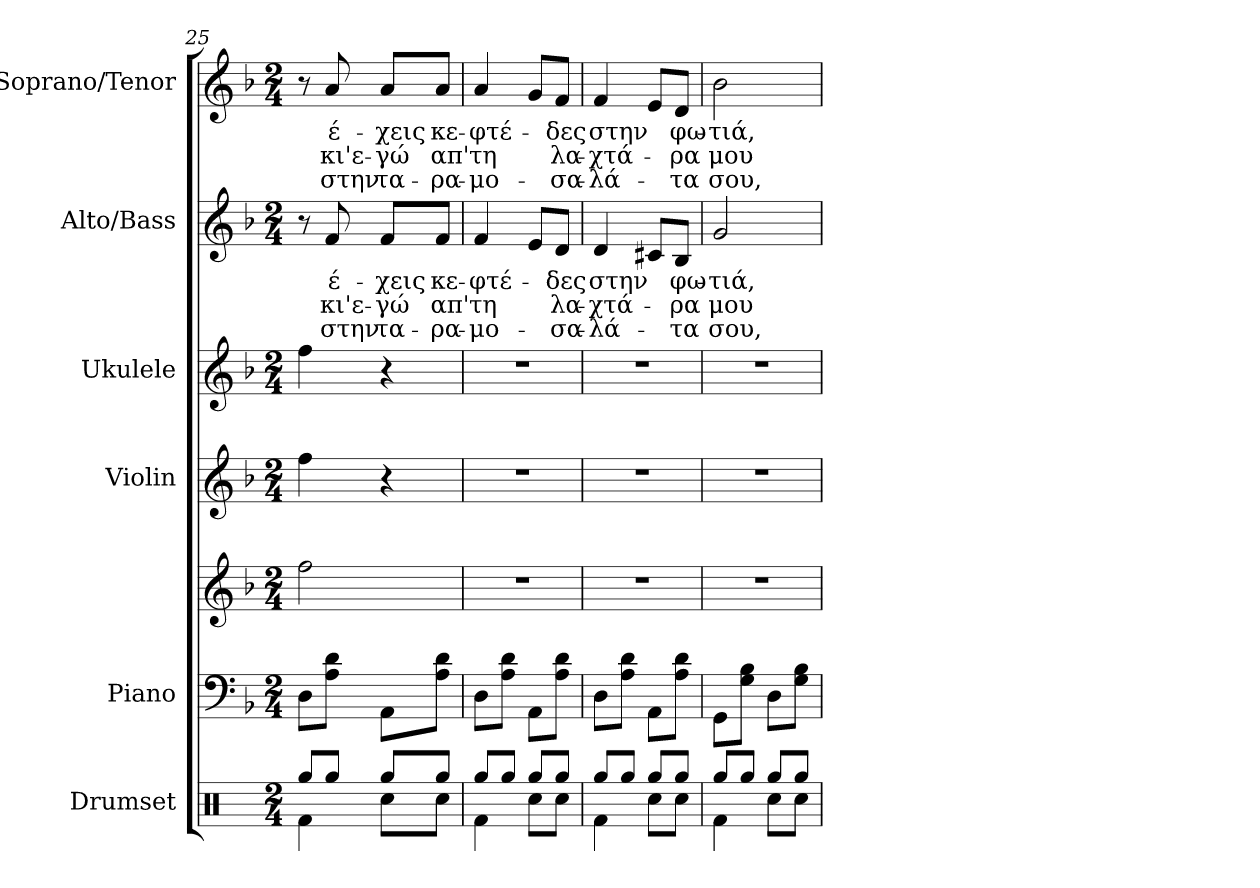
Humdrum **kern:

**kern	**kern	**kern	**kern	**kern	**kern	**text	**text	**text	**kern	**text	**text	**text
*part6	*part5	*part5	*part4	*part3	*part2	*part2	*part2	*part2	*part1	*part1	*part1	*part1
*staff7	*staff6	*staff5	*staff4	*staff3	*staff2	*staff2	*staff2	*staff2	*staff1	*staff1	*staff1	*staff1
*I"Drumset	*I"Piano	*	*I"Violin	*I"Ukulele	*I"Alto/Bass	*	*	*	*I"Soprano/Tenor	*	*	*
*I'D. Set	*I'Pno	*	*I'Vln.	*I'Uk.	*I'A/B	*	*	*	*I'S/T	*	*	*
*clefX	*clefF4	*clefG2	*clefG2	*clefG2	*clefG2	*	*	*	*clefG2	*	*	*
*k[]	*k[b-]	*k[b-]	*k[b-]	*k[b-]	*k[b-]	*	*	*	*k[b-]	*	*	*
*M2/4	*M2/4	*M2/4	*M2/4	*M2/4	*M2/4	*	*	*	*M2/4	*	*	*
=25	=25	=25	=25	=25	=25	=25	=25	=25	=25	=25	=25	=25
*^	*	*	*	*	*	*	*	*	*	*	*	*
8Rgg/L	4Rf\	8D\L	2ff\	4ff\	4ff\	8r	.	.	.	8r	.	.	.
!	!	!	!	!	!	!	!LO:LY:b	!LO:LY:b	!LO:LY:b	!	!LO:LY:b	!LO:LY:b	!LO:LY:b
8Rgg/J	.	8A\ 8d\J	.	.	.	8f/	έ-	κι'ε-	στην	8a/	έ-	κι'ε-	στην
!	!	!	!	!	!	!	!LO:LY:b	!LO:LY:b	!LO:LY:b	!	!LO:LY:b	!LO:LY:b	!LO:LY:b
8Rgg/L	8Rcc\L	8AA\L	.	4r	4r	8f/L	-χεις	-γώ	τα-	8a/L	-χεις	-γώ	τα-
!	!	!	!	!	!	!	!LO:LY:b	!LO:LY:b	!LO:LY:b	!	!LO:LY:b	!LO:LY:b	!LO:LY:b
8Rgg/J	8Rcc\J	8A\ 8d\J	.	.	.	8f/J	κε-	απ'	-ρα-	8a/J	κε-	απ'	-ρα-
=26	=26	=26	=26	=26	=26	=26	=26	=26	=26	=26	=26	=26	=26
!	!	!	!	!	!	!	!LO:LY:b	!LO:LY:b	!LO:LY:b	!	!LO:LY:b	!LO:LY:b	!LO:LY:b
8Rgg/L	4Rf\	8D\L	2r	2r	2r	4f/	-φτέ-	τη	-μο-	4a/	-φτέ-	τη	-μο-
8Rgg/J	.	8A\ 8d\J	.	.	.	.	.	.	.	.	.	.	.
8Rgg/L	8Rcc\L	8AA\L	.	.	.	8e/L	.	.	.	8g/L	.	.	.
!	!	!	!	!	!	!	!LO:LY:b	!LO:LY:b	!LO:LY:b	!	!LO:LY:b	!LO:LY:b	!LO:LY:b
8Rgg/J	8Rcc\J	8A\ 8d\J	.	.	.	8d/J	-δες	λα-	-σα-	8f/J	-δες	λα-	-σα-
=27	=27	=27	=27	=27	=27	=27	=27	=27	=27	=27	=27	=27	=27
!	!	!	!	!	!	!	!LO:LY:b	!LO:LY:b	!LO:LY:b	!	!LO:LY:b	!LO:LY:b	!LO:LY:b
8Rgg/L	4Rf\	8D\L	2r	2r	2r	4d/	στην	-χτά-	-λά-	4f/	στην	-χτά-	-λά-
8Rgg/J	.	8A\ 8d\J	.	.	.	.	.	.	.	.	.	.	.
8Rgg/L	8Rcc\L	8AA\L	.	.	.	8c#X/L	.	.	.	8e/L	.	.	.
!	!	!	!	!	!	!	!LO:LY:b	!LO:LY:b	!LO:LY:b	!	!LO:LY:b	!LO:LY:b	!LO:LY:b
8Rgg/J	8Rcc\J	8A\ 8d\J	.	.	.	8B-/J	φω-	-ρα	-τα	8d/J	φω-	-ρα	-τα
=28	=28	=28	=28	=28	=28	=28	=28	=28	=28	=28	=28	=28	=28
!	!	!	!	!	!	!	!LO:LY:b	!LO:LY:b	!LO:LY:b	!	!LO:LY:b	!LO:LY:b	!LO:LY:b
8Rgg/L	4Rf\	8GG\L	2r	2r	2r	2g/	-τιά,	μου	σου,	2b-\	-τιά,	μου	σου,
8Rgg/J	.	8G\ 8B-\J	.	.	.	.	.	.	.	.	.	.	.
8Rgg/L	8Rcc\L	8D\L	.	.	.	.	.	.	.	.	.	.	.
8Rgg/J	8Rcc\J	8G\ 8B-\J	.	.	.	.	.	.	.	.	.	.	.
*v	*v	*	*	*	*	*	*	*	*	*	*	*	*
=	=	=	=	=	=	=	=	=	=	=	=	=
*-	*-	*-	*-	*-	*-	*-	*-	*-	*-	*-	*-	*-
